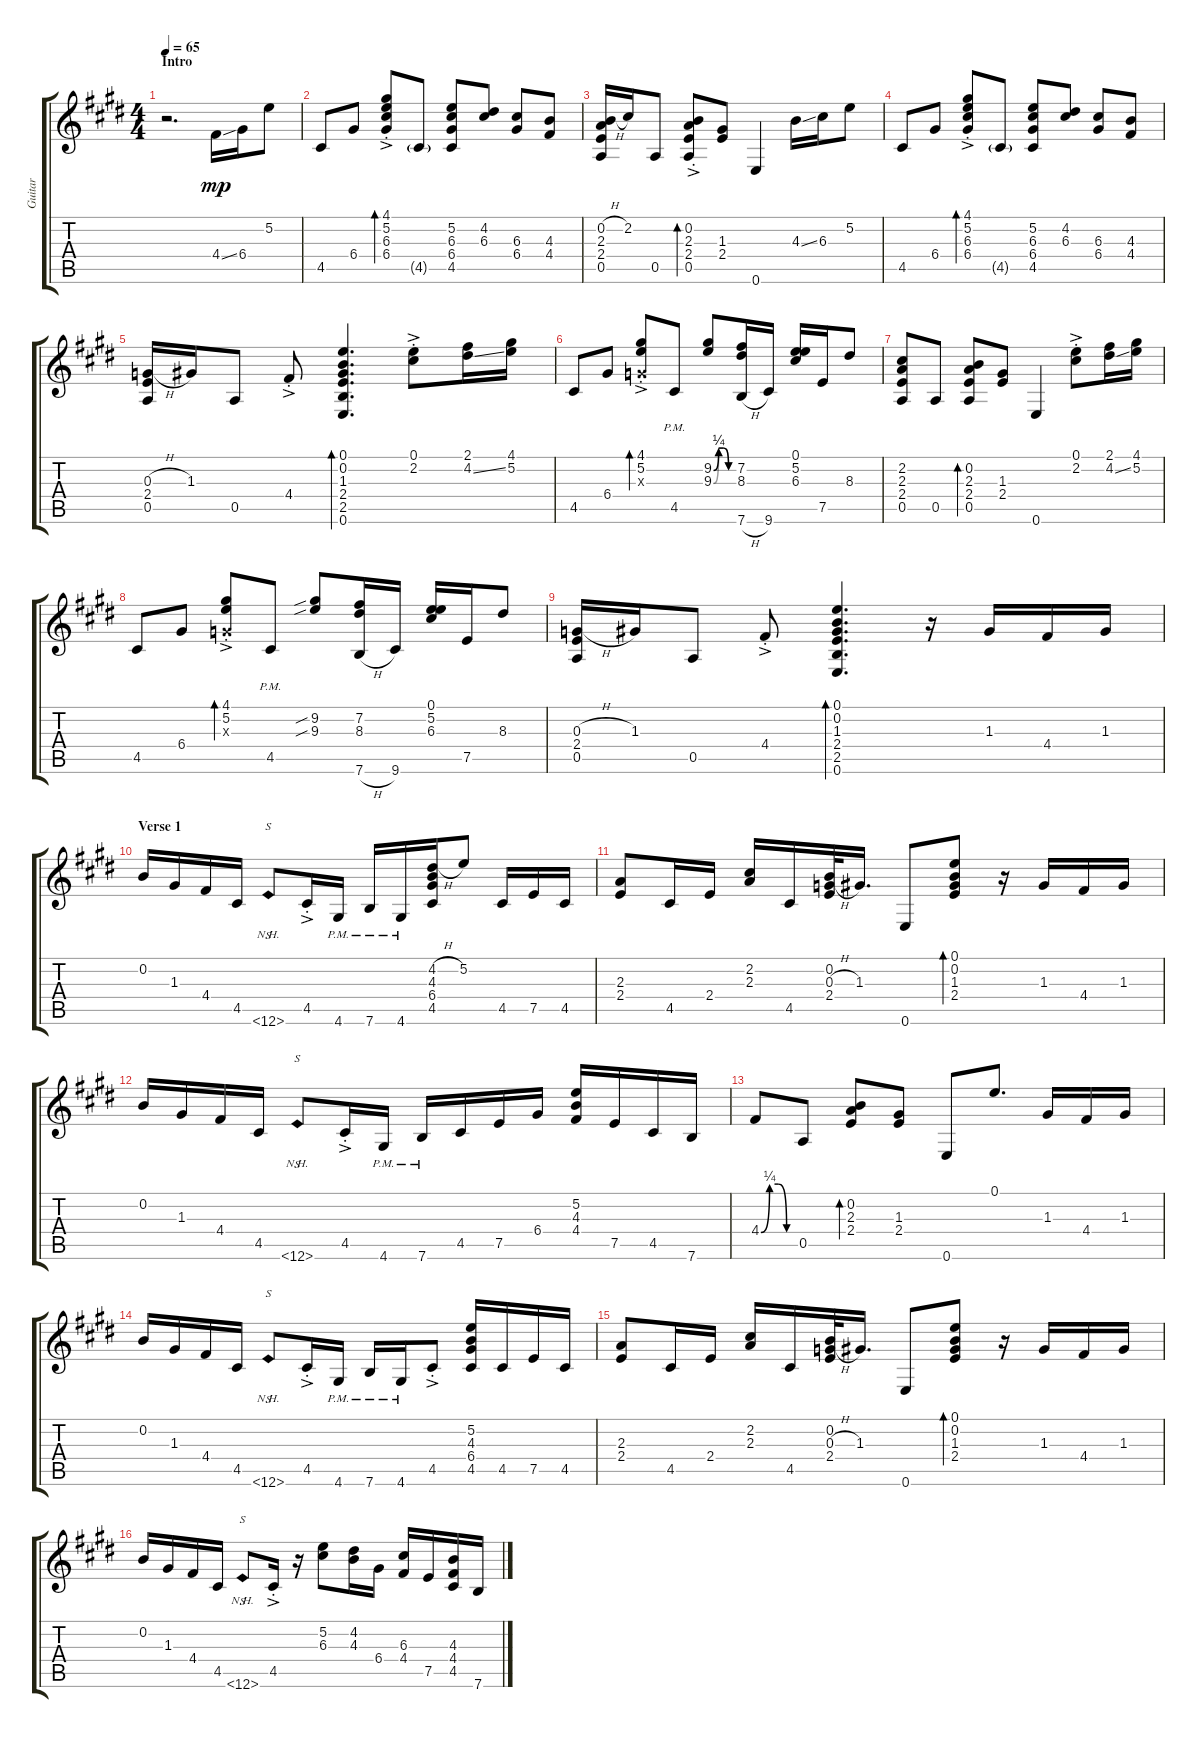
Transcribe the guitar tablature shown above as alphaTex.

\track ("Guitar" "Guitar") {instrument acousticguitarsteel}
\staff {score tabs}
\tuning (E4 B3 G3 D3 A2 E2) {hide}
\ts (4 4)
\section ("" "Intro")
\tempo 65
\clef g2
\ks e
r.2{d dy mp instrument acousticguitarsteel} 4.4{ss}.16 6.4.16 5.2.8 |
4.5.8 6.4.8 (4.1{ac st} 5.2{ac st} 6.3{ac st} 6.4{ac st}).8{bd 30} 4.5{g}.8 (5.2 6.3 6.4 4.5).8 (4.2 6.3).8 (6.3 6.4).8 (4.3 4.4).8 |
(0.2{h} 2.3 2.4 0.5).16 2.2.16 0.5.8 (0.2{ac st} 2.3{ac st} 2.4{ac st} 0.5{ac st}).8{bd 30} (1.3 2.4).8 0.6.4 4.3{ss}.16 6.3.16 5.2.8 |
4.5.8 6.4.8 (4.1{ac st} 5.2{ac st} 6.3{ac st} 6.4{ac st}).8{bd 30} 4.5{g}.8 (5.2 6.3 6.4 4.5).8 (4.2 6.3).8 (6.3 6.4).8 (4.3 4.4).8 |
(0.3{h} 2.4 0.5).16 1.3.16 0.5.8 4.4{ac st}.8 (0.1 0.2 1.3 2.4 2.5 0.6).4{d bd 30} (0.1{ac st} 2.2{ac st}).8 (2.1 4.2{ss}).16 (4.1 5.2).16 |
4.5.8 6.4.8 (4.1{ac st} 5.2{ac st} 0.3{x}).8{bd 30} 4.5{pm}.8 (9.2{be (custom 0 0 15 1 30 1 45 0 60 0)} 9.3{be (custom 0 0 15 1 30 1 45 0 60 0)}).8 (7.2 8.3 7.6{h}).16 9.6.16 (0.1 5.2 6.3).16 7.5.16 8.3.8 |
(2.2 2.3 2.4 0.5).8 0.5.8 (0.2 2.3 2.4 0.5).8{bd 30} (1.3 2.4).8 0.6.4 (0.1{ac st} 2.2{ac st}).8 (2.1 4.2{ss}).16 (4.1 5.2).16 |
4.5.8 6.4.8 (4.1{ac st} 5.2{ac st} 0.3{x}).8{bd 30} 4.5{pm}.8 (9.2{sib} 9.3{sib}).8 (7.2 8.3 7.6{h}).16 9.6.16 (0.1 5.2 6.3).16 7.5.16 8.3.8 |
(0.3{h} 2.4 0.5).16 1.3.16 0.5.8 4.4{ac st}.8 (0.1 0.2 1.3 2.4 2.5 0.6).4{d bd 30} r.16 1.3.16 4.4.16 1.3.16 |
\section ("" "Verse 1")
0.2.16 1.3.16 4.4.16 4.5.16 12.6{nh}.8{s} 4.5{ac st}.16 4.6{pm}.16 7.6{pm}.16 4.6{pm}.16 (4.2{h} 4.3 6.4 4.5).16 5.2.8 4.5.16 7.5.16 4.5.16 |
(2.3 2.4).8 4.5.16 2.4.16 (2.2 2.3).16 4.5.16 (0.2 0.3{h} 2.4).32 1.3.16{d} 0.6.8 (0.1 0.2 1.3 2.4).8{bd 30} r.16 1.3.16 4.4.16 1.3.16 |
0.2.16 1.3.16 4.4.16 4.5.16 12.6{nh}.8{s} 4.5{ac st}.16 4.6{pm}.16 7.6{pm}.16 4.5.16 7.5.16 6.4.16 (5.2 4.3 4.4).16 7.5.16 4.5.16 7.6.16 |
4.4{be (custom 0 0 15 1 30 1 45 0 60 0)}.8 0.5.8 (0.2 2.3 2.4).8{bd 30} (1.3 2.4).8 0.6.8 0.1.8{d} 1.3.16 4.4.16 1.3.16 |
0.2.16 1.3.16 4.4.16 4.5.16 12.6{nh}.8{s} 4.5{ac st}.16 4.6{pm}.16 7.6{pm}.16 4.6{pm}.16 4.5{ac st}.8 (5.2 4.3 6.4 4.5).16 4.5.16 7.5.16 4.5.16 |
(2.3 2.4).8 4.5.16 2.4.16 (2.2 2.3).16 4.5.16 (0.2 0.3{h} 2.4).32 1.3.16{d} 0.6.8 (0.1 0.2 1.3 2.4).8{bd 30} r.16 1.3.16 4.4.16 1.3.16 |
0.2.16 1.3.16 4.4.16 4.5.16 12.6{nh}.8{s} 4.5{ac st}.16 r.16 (5.2 6.3).8 (4.2 4.3).16 6.4.16 (6.3 4.4).16 7.5.16 (4.3 4.4 4.5).16 7.6.16
